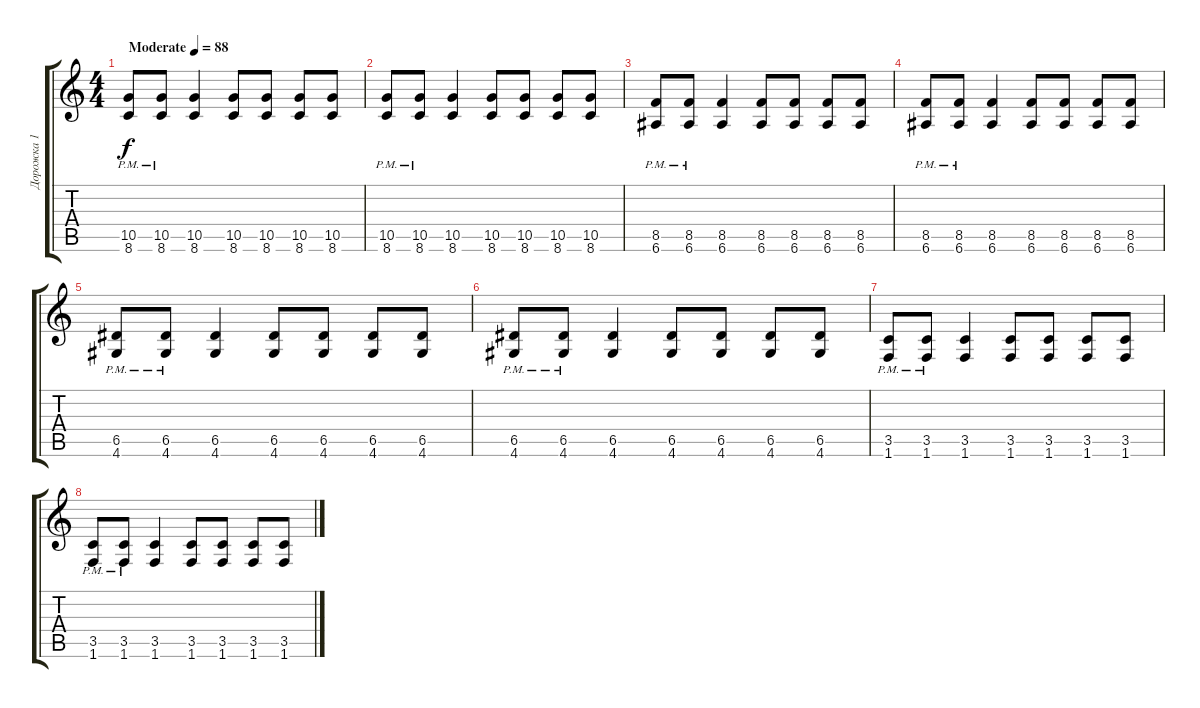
\track ("Дорожка 1" "Дорожка 1") {instrument distortionguitar}
\staff {score tabs}
\tuning (E4 B3 G3 D3 A2 E2) {hide}
\ts (4 4)
\tempo (88 "Moderate")
\clef g2
\ks c
(10.5 8.6{pm}).8{dy f instrument distortionguitar} (10.5 8.6{pm}).8 (10.5 8.6).4 (10.5 8.6).8 (10.5 8.6).8 (10.5 8.6).8 (10.5 8.6).8 |
(10.5 8.6{pm}).8 (10.5 8.6{pm}).8 (10.5 8.6).4 (10.5 8.6).8 (10.5 8.6).8 (10.5 8.6).8 (10.5 8.6).8 |
(8.5 6.6{pm}).8 (8.5 6.6{pm}).8 (8.5 6.6).4 (8.5 6.6).8 (8.5 6.6).8 (8.5 6.6).8 (8.5 6.6).8 |
(8.5 6.6{pm}).8 (8.5 6.6{pm}).8 (8.5 6.6).4 (8.5 6.6).8 (8.5 6.6).8 (8.5 6.6).8 (8.5 6.6).8 |
(6.5 4.6{pm}).8 (6.5 4.6{pm}).8 (6.5 4.6).4 (6.5 4.6).8 (6.5 4.6).8 (6.5 4.6).8 (6.5 4.6).8 |
(6.5 4.6{pm}).8 (6.5 4.6{pm}).8 (6.5 4.6).4 (6.5 4.6).8 (6.5 4.6).8 (6.5 4.6).8 (6.5 4.6).8 |
(3.5 1.6{pm}).8 (3.5 1.6{pm}).8 (3.5 1.6).4 (3.5 1.6).8 (3.5 1.6).8 (3.5 1.6).8 (3.5 1.6).8 |
(3.5 1.6{pm}).8 (3.5 1.6{pm}).8 (3.5 1.6).4 (3.5 1.6).8 (3.5 1.6).8 (3.5 1.6).8 (3.5 1.6).8
